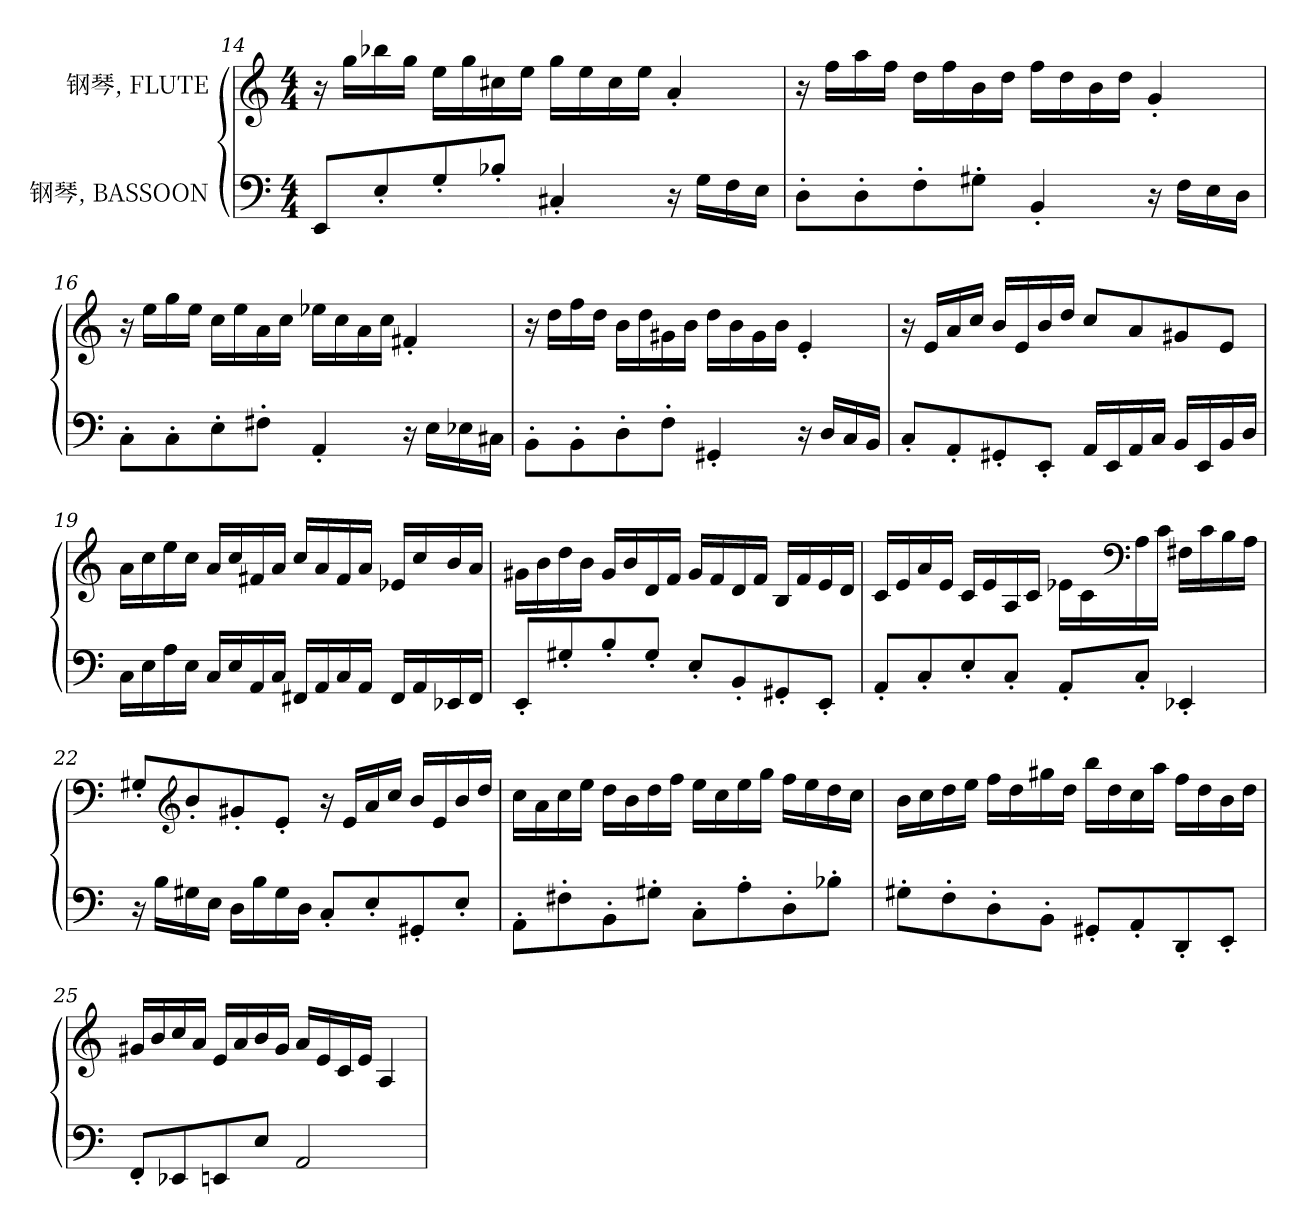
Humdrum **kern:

**kern	**kern
*part2	*part1
*staff2	*staff1
*I"钢琴, BASSOON	*I"钢琴, FLUTE
*clefF4	*clefG2
*k[]	*k[]
*M4/4	*M4/4
=14	=14
8EE/L	16r
.	16gg\LL
8E'/	16bb-X\
.	16gg\JJ
8G'/	16ee\LL
.	16gg\
8B-X'/J	16cc#X\
.	16ee\JJ
4C#X'/	16gg\LL
.	16ee\
.	16cc#\
.	16ee\JJ
16r	4a'/
16G\LL	.
16F\	.
16E\JJ	.
!!LO:LB:g=z
=15	=15
8D'\L	16r
.	16ff\LL
8D'\	16aa\
.	16ff\JJ
8F'\	16dd\LL
.	16ff\
8G#X'\J	16b\
.	16dd\JJ
4BB'/	16ff\LL
.	16dd\
.	16b\
.	16dd\JJ
16r	4g'/
16F\LL	.
16E\	.
16D\JJ	.
=16	=16
8C'\L	16r
.	16ee\LL
8C'\	16gg\
.	16ee\JJ
8E'\	16cc\LL
.	16ee\
8F#X'\J	16a\
.	16cc\JJ
4AA'/	16ee-X\LL
.	16cc\
.	16a\
.	16cc\JJ
16r	4f#X'/
16E\LL	.
16E-X\	.
16C#X\JJ	.
!!LO:LB:g=z
=17	=17
8BB'\L	16r
.	16dd\LL
8BB'\	16ff\
.	16dd\JJ
8D'\	16b\LL
.	16dd\
8F'\J	16g#X\
.	16b\JJ
4GG#X'/	16dd\LL
.	16b\
.	16g#\
.	16b\JJ
16r	4e'/
16D/LL	.
16C/	.
16BB/JJ	.
=18	=18
8C'/L	16r
.	16e/LL
8AA'/	16a/
.	16cc/JJ
8GG#X'/	16b/LL
.	16e/
8EE'/J	16b/
.	16dd/JJ
16AA/LL	8cc/L
16EE/	.
16AA/	8a/
16C/JJ	.
16BB/LL	8g#X/
16EE/	.
16BB/	8e/J
16D/JJ	.
!!LO:LB:g=z
=19	=19
16C\LL	16a\LL
16E\	16cc\
16A\	16ee\
16E\JJ	16cc\JJ
16C/LL	16a/LL
16E/	16cc/
16AA/	16f#X/
16C/JJ	16a/JJ
16FF#X/LL	16cc/LL
16AA/	16a/
16C/	16f#/
16AA/JJ	16a/JJ
16FF#/LL	16e-X/LL
16AA/	16cc/
16EE-X/	16b/
16FF#/JJ	16a/JJ
=20	=20
8EE'/L	16g#X\LL
.	16b\
8G#X'/	16dd\
.	16b\JJ
8B'/	16g#/LL
.	16b/
8G#'/J	16d/
.	16f/JJ
8E'/L	16g#/LL
.	16f/
8BB'/	16d/
.	16f/JJ
8GG#X'/	16B/LL
.	16f/
8EE'/J	16e/
.	16d/JJ
!!LO:LB:g=z
=21	=21
8AA'/L	16c/LL
.	16e/
8C'/	16a/
.	16e/JJ
8E'/	16c/LL
.	16e/
8C'/J	16A/
.	16c/JJ
8AA'/L	16e-X\LL
.	16c\
*	*clefF4
8C'/J	16A\
.	16c\JJ
4EE-X'/	16F#X\LL
.	16c\
.	16B\
.	16A\JJ
=22	=22
16r	8G#X'/L
16B\LL	.
*	*clefG2
16G#X\	8b'/
16E\JJ	.
16D\LL	8g#X'/
16B\	.
16G#\	8e'/J
16D\JJ	.
8C'/L	16r
.	16e/LL
8E'/	16a/
.	16cc/JJ
8GG#X'/	16b/LL
.	16e/
8E'/J	16b/
.	16dd/JJ
!!LO:LB:g=z
=23	=23
8AA'\L	16cc\LL
.	16a\
8F#X'\	16cc\
.	16ee\JJ
8BB'\	16dd\LL
.	16b\
8G#X'\J	16dd\
.	16ff\JJ
8C'\L	16ee\LL
.	16cc\
8A'\	16ee\
.	16gg\JJ
8D'\	16ff\LL
.	16ee\
8B-X'\J	16dd\
.	16cc\JJ
=24	=24
*	*MM89
8G#X'\L	16b\LL
.	16cc\
8F'\	16dd\
*	*MM84
.	16ee\JJ
8D'\	16ff\LL
.	16dd\
*	*MM79
8BB'\J	16gg#X\
.	16dd\JJ
*	*MM75
8GG#X'/L	16bb\LL
.	16dd\
8AA'/	16cc\
.	16aa\JJ
*	*MM70
8DD'/	16ff\LL
.	16dd\
8EE'/J	16b\
.	16dd\JJ
=25	=25
8FF'/L	16g#X/LL
*	*MM60
.	16b/
8EE-X/	16cc/
.	16a/JJ
*	*MM56
8EEn/	16e/LL
.	16a/
*	*MM54
8E/J	16b/
.	16g#/JJ
2AA/	16a/LL
*	*MM51
.	16e/
.	16c/
.	16e/JJ
.	4A/
=	=
*-	*-
